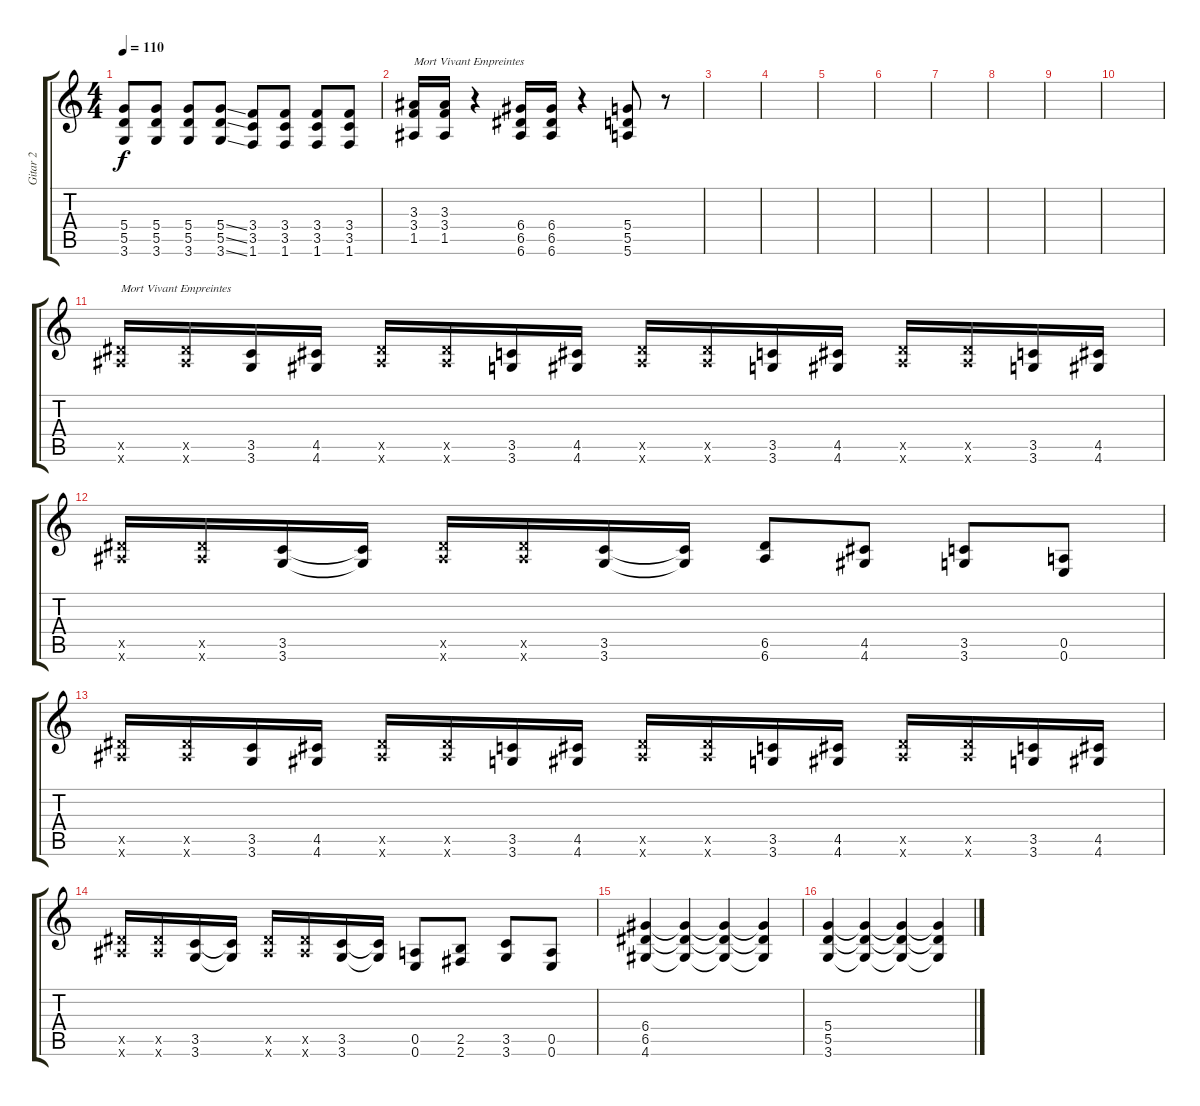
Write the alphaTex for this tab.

\track ("Gitar 2" "Gitar 2") {instrument distortionguitar}
\staff {score tabs}
\tuning (E4 B3 G3 D3 A2 E2) {hide}
\ts (4 4)
\tempo 110
\clef g2
\ks c
(5.4 5.5 3.6).8{dy f} (5.4 5.5 3.6).8 (5.4 5.5 3.6).8 (5.4{ss} 5.5{ss} 3.6{ss}).8 (3.4 3.5 1.6).8 (3.4 3.5 1.6).8 (3.4 3.5 1.6).8 (3.4 3.5 1.6).8 |
(3.3 3.4 1.5).16{txt "Mort Vivant Empreintes"} (3.3 3.4 1.5).16 r.4 (6.4 6.5 6.6).16 (6.4 6.5 6.6).16 r.4 (5.4 5.5 5.6).8 r.8 |
|
|
|
|
|
|
|
|
(6.5{x} 6.6{x}).16{txt "Mort Vivant Empreintes  "} (6.5{x} 6.6{x}).16 (3.5 3.6).16 (4.5 4.6).16 (6.5{x} 6.6{x}).16 (6.5{x} 6.6{x}).16 (3.5 3.6).16 (4.5 4.6).16 (6.5{x} 6.6{x}).16 (6.5{x} 6.6{x}).16 (3.5 3.6).16 (4.5 4.6).16 (6.5{x} 6.6{x}).16 (6.5{x} 6.6{x}).16 (3.5 3.6).16 (4.5 4.6).16 |
(6.5{x} 6.6{x}).16 (6.5{x} 6.6{x}).16 (3.5 3.6).16 (3.5{t} 3.6{t}).16 (6.5{x} 6.6{x}).16 (6.5{x} 6.6{x}).16 (3.5 3.6).16 (3.5{t} 3.6{t}).16 (6.5 6.6).8 (4.5 4.6).8 (3.5 3.6).8 (0.5 0.6).8 |
(6.5{x} 6.6{x}).16 (6.5{x} 6.6{x}).16 (3.5 3.6).16 (4.5 4.6).16 (6.5{x} 6.6{x}).16 (6.5{x} 6.6{x}).16 (3.5 3.6).16 (4.5 4.6).16 (6.5{x} 6.6{x}).16 (6.5{x} 6.6{x}).16 (3.5 3.6).16 (4.5 4.6).16 (6.5{x} 6.6{x}).16 (6.5{x} 6.6{x}).16 (3.5 3.6).16 (4.5 4.6).16 |
(6.5{x} 6.6{x}).16 (6.5{x} 6.6{x}).16 (3.5 3.6).16 (3.5{t} 3.6{t}).16 (6.5{x} 6.6{x}).16 (6.5{x} 6.6{x}).16 (3.5 3.6).16 (3.5{t} 3.6{t}).16 (0.5 0.6).8 (2.5 2.6).8 (3.5 3.6).8 (0.5 0.6).8 |
(6.4 6.5 4.6).4 (6.4{t} 6.5{t} 4.6{t}).4 (6.4{t} 6.5{t} 4.6{t}).4 (6.4{t} 6.5{t} 4.6{t}).4 |
(5.4 5.5 3.6).4 (5.4{t} 5.5{t} 3.6{t}).4 (5.4{t} 5.5{t} 3.6{t}).4 (5.4{t} 5.5{t} 3.6{t}).4
